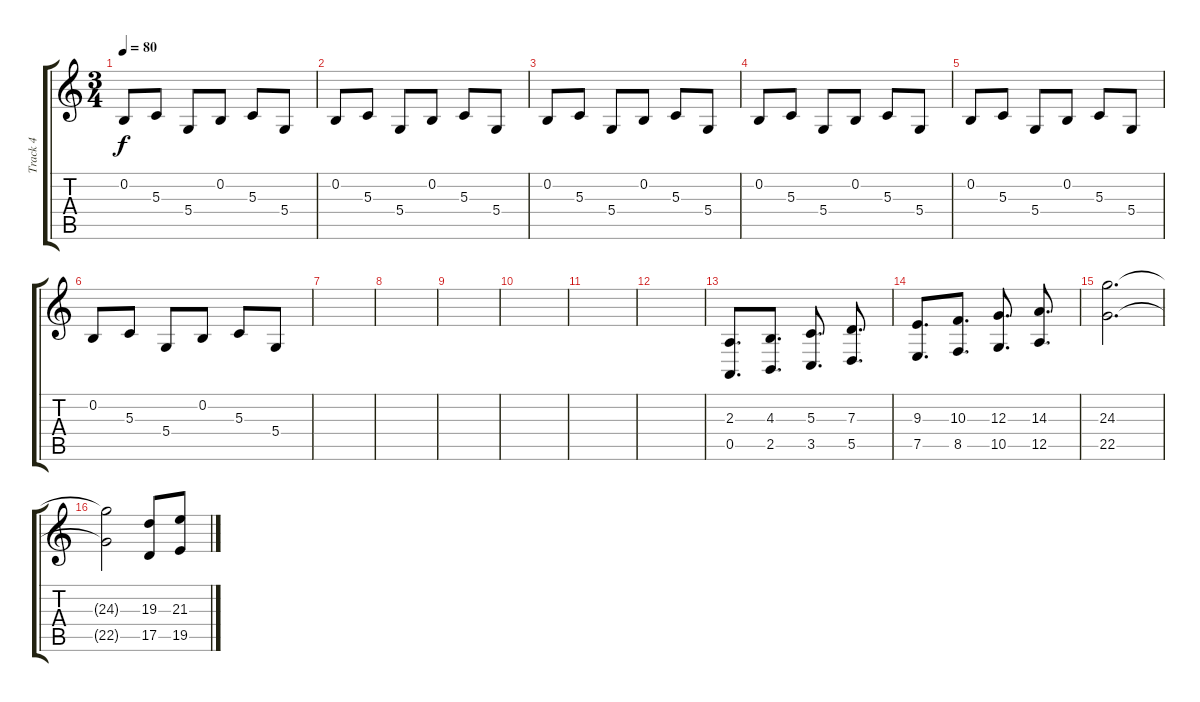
\track ("Track 4" "Track 4") {instrument pad2warm}
\staff {score tabs}
\tuning (E4 B3 G3 D3 A2 D2) {hide}
\ts (3 4)
\tempo 80
\clef g2
\ks c
0.2.8{dy f} 5.3.8 5.4.8 0.2.8 5.3.8 5.4.8 |
0.2.8 5.3.8 5.4.8 0.2.8 5.3.8 5.4.8 |
0.2.8 5.3.8 5.4.8 0.2.8 5.3.8 5.4.8 |
0.2.8 5.3.8 5.4.8 0.2.8 5.3.8 5.4.8 |
0.2.8 5.3.8 5.4.8 0.2.8 5.3.8 5.4.8 |
0.2.8 5.3.8 5.4.8 0.2.8 5.3.8 5.4.8 |
|
|
|
|
|
|
(2.3 0.5).8{d} (4.3 2.5).8{d} (5.3 3.5).8{d} (7.3 5.5).8{d} |
(9.3 7.5).8{d} (10.3 8.5).8{d} (12.3 10.5).8{d} (14.3 12.5).8{d} |
(24.3 22.5).2{d} |
(24.3{t} 22.5{t}).2 (19.3 17.5).8 (21.3 19.5).8
